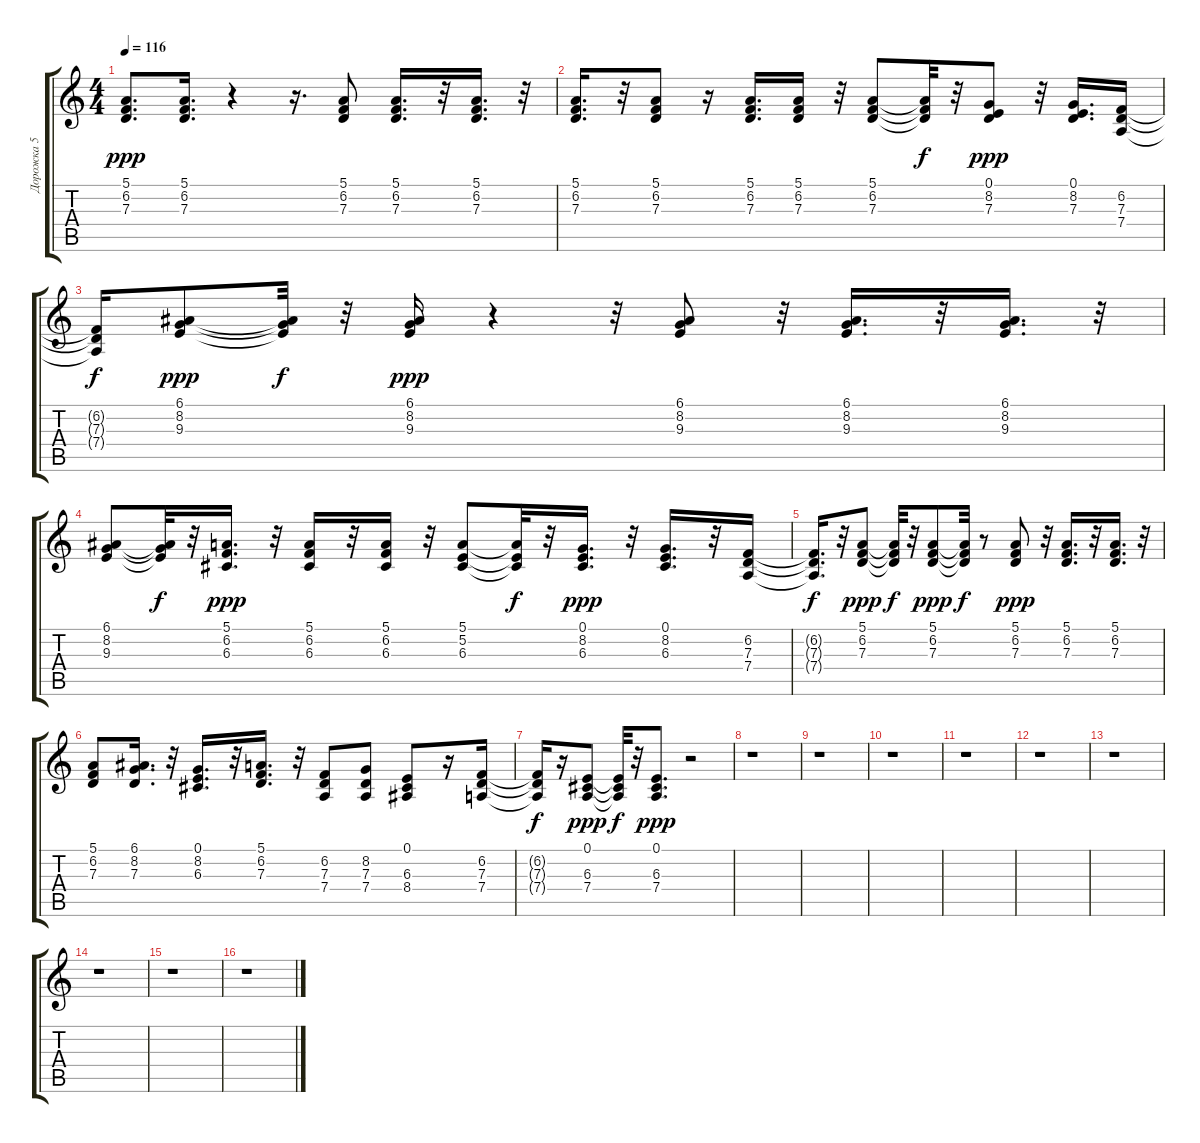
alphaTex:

\track ("Дорожка 5" "Дорожка 5") {instrument choiraahs}
\staff {score tabs}
\tuning (E4 B3 G3 D3 A2 E2) {hide}
\ts (4 4)
\tempo 116
\clef g2
\ks c
(5.1 6.2 7.3).8{d dy ppp} (5.1 6.2 7.3).16{d} r.4 r.16{d} (5.1 6.2 7.3).8 (5.1 6.2 7.3).16{d} r.32 (5.1 6.2 7.3).16{d} r.32 |
(5.1 6.2 7.3).16{d} r.32 (5.1 6.2 7.3).8 r.16 (5.1 6.2 7.3).16{d} (5.1 6.2 7.3).16 r.32 (5.1 6.2 7.3).8 (5.1{t} 6.2{t} 7.3{t}).32{dy f} r.32 (0.1 8.2 7.3).8{dy ppp} r.32 (0.1 8.2 7.3).16{d} (6.2 7.3 7.4).16 |
(6.2{t} 7.3{t} 7.4{t}).16{dy f} (6.1 8.2 9.3).8{dy ppp} (6.1{t} 8.2{t} 9.3{t}).32{dy f} r.32 (6.1 8.2 9.3).16{dy ppp} r.4 r.32 (6.1 8.2 9.3).8 r.32 (6.1 8.2 9.3).16{d} r.32 (6.1 8.2 9.3).16{d} r.32 |
(6.1 8.2 9.3).8 (6.1{t} 8.2{t} 9.3{t}).32{dy f} r.32 (5.1 6.2 6.3).16{d dy ppp} r.32 (5.1 6.2 6.3).16 r.32 (5.1 6.2 6.3).16 r.32 (5.1 5.2 6.3).8 (5.1{t} 5.2{t} 6.3{t}).32{dy f} r.32 (0.1 8.2 6.3).16{d dy ppp} r.32 (0.1 8.2 6.3).16{d} r.32 (6.2 7.3 7.4).16 |
(6.2{t} 7.3{t} 7.4{t}).16{d dy f} r.32 (5.1 6.2 7.3).8{dy ppp} (5.1{t} 6.2{t} 7.3{t}).32{dy f} r.32 (5.1 6.2 7.3).8{dy ppp} (5.1{t} 6.2{t} 7.3{t}).32{dy f} r.8 (5.1 6.2 7.3).8{dy ppp} r.32 (5.1 6.2 7.3).16{d} r.32 (5.1 6.2 7.3).16{d} r.32 |
(5.1 6.2 7.3).8 (6.1 8.2 7.3).16{d} r.32 (0.1 8.2 6.3).16{d} r.32 (5.1 6.2 7.3).16{d} r.32 (6.2 7.3 7.4).8 (8.2 7.3 7.4).8 (0.1 6.3 8.4).8 r.16 (6.2 7.3 7.4).16 |
(6.2{t} 7.3{t} 7.4{t}).16{dy f} r.16 (0.1 6.3 7.4).8{dy ppp} (0.1{t} 6.3{t} 7.4{t}).32{dy f} r.32 (0.1 6.3 7.4).8{d dy ppp} r.2 |
r.1 |
r.1 |
r.1 |
r.1 |
r.1 |
r.1 |
r.1 |
r.1 |
r.1
